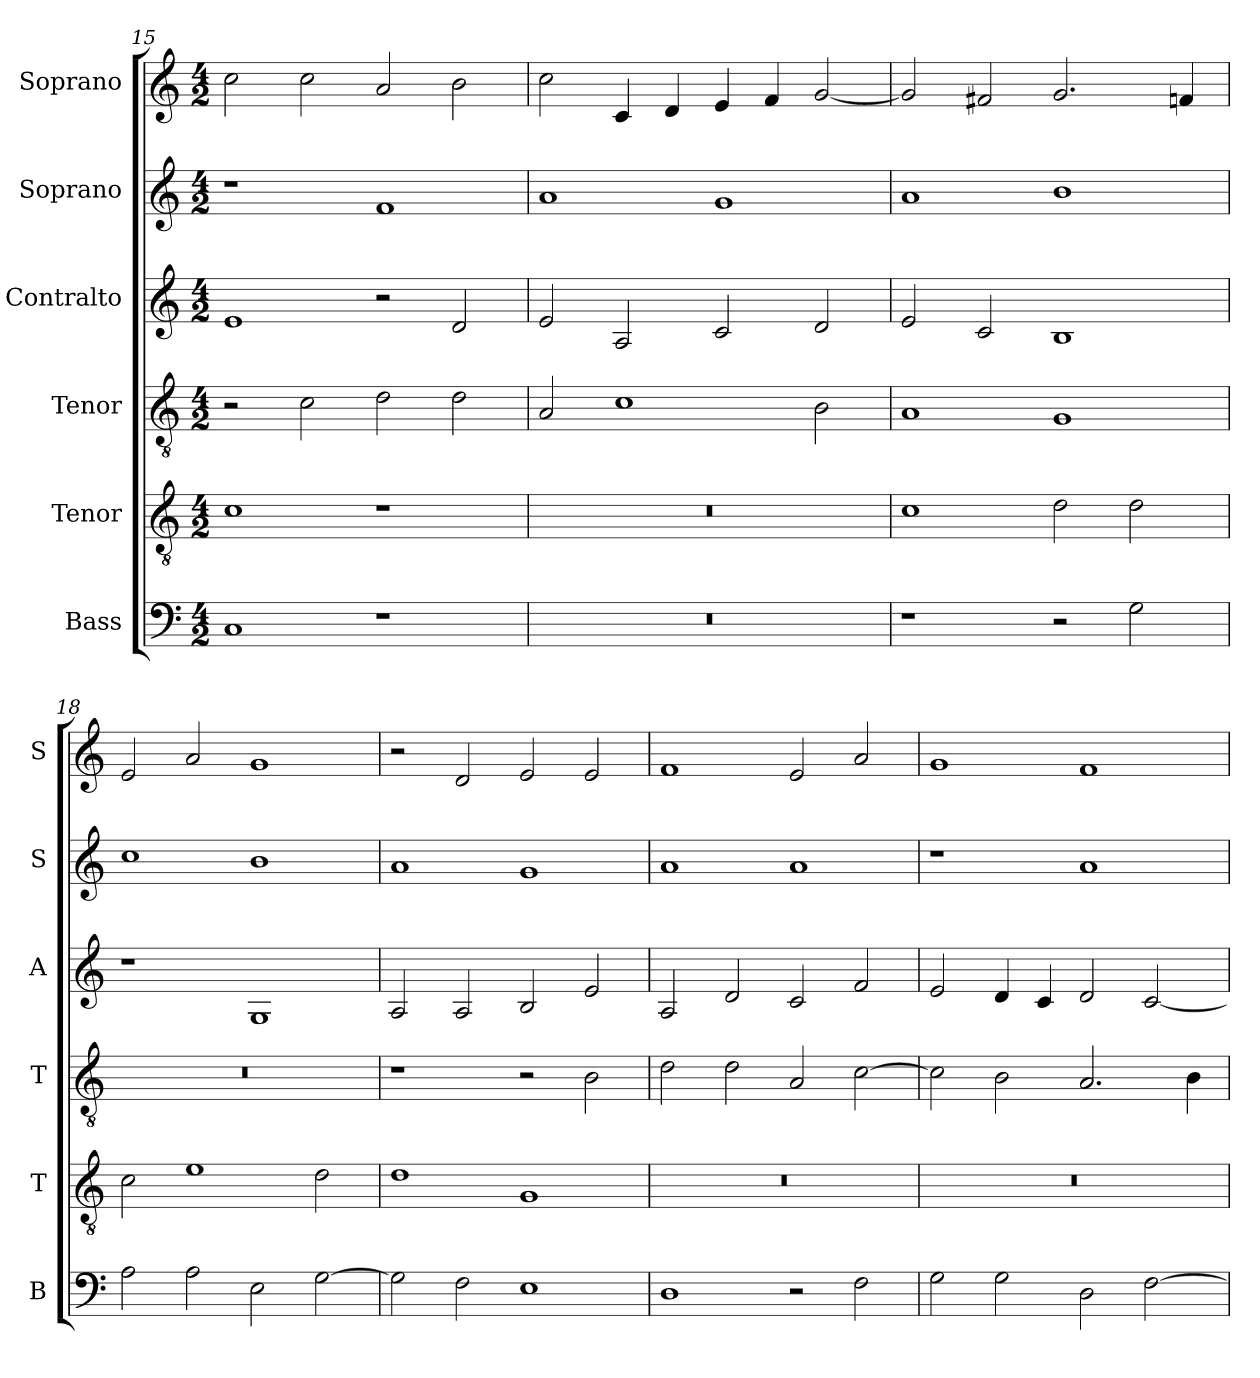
**kern	**kern	**kern	**kern	**kern	**kern
*part6	*part5	*part4	*part3	*part2	*part1
*staff6	*staff5	*staff4	*staff3	*staff2	*staff1
*I"Bass	*I"Tenor	*I"Tenor	*I"Contralto	*I"Soprano	*I"Soprano
*I'B	*I'T	*I'T	*I'A	*I'S	*I'S
*clefF4	*clefGv2	*clefGv2	*clefG2	*clefG2	*clefG2
*k[]	*k[]	*k[]	*k[]	*k[]	*k[]
*G:mix	*G:mix	*G:mix	*G:mix	*G:mix	*G:mix
*M4/2	*M4/2	*M4/2	*M4/2	*M4/2	*M4/2
=15	=15	=15	=15	=15	=15
1C	1c	2r	1e	1r	2cc
.	.	2c	.	.	2cc
1r	1r	2d	2r	1f	2a
.	.	2d	2d	.	2b
=16	=16	=16	=16	=16	=16
0r	0r	2A	2e	1a	2cc
.	.	1c	2A	.	4c
.	.	.	.	.	4d
.	.	.	2c	1g	4e
.	.	.	.	.	4f
.	.	2B	2d	.	[2g
=17	=17	=17	=17	=17	=17
1r	1c	1A	2e	1a	2g]
.	.	.	2c	.	2f#X
2r	2d	1G	1B	1b	2.g
2G	2d	.	.	.	.
.	.	.	.	.	4fn
=18	=18	=18	=18	=18	=18
2A	2c	0r	1r	1cc	2e
2A	1e	.	.	.	2a
2E	.	.	1G	1b	1g
[2G	2d	.	.	.	.
=19	=19	=19	=19	=19	=19
2G]	1d	1r	2A	1a	2r
2F	.	.	2A	.	2d
1E	1G	2r	2B	1g	2e
.	.	2B	2e	.	2e
=20	=20	=20	=20	=20	=20
1D	0r	2d	2A	1a	1f
.	.	2d	2d	.	.
2r	.	2A	2c	1a	2e
2F	.	[2c	2f	.	2a
=21	=21	=21	=21	=21	=21
2G	0r	2c]	2e	1r	1g
2G	.	2B	4d	.	.
.	.	.	4c	.	.
2D	.	2.A	2d	1a	1f
[2F	.	.	[2c	.	.
.	.	4B	.	.	.
=	=	=	=	=	=
*-	*-	*-	*-	*-	*-
